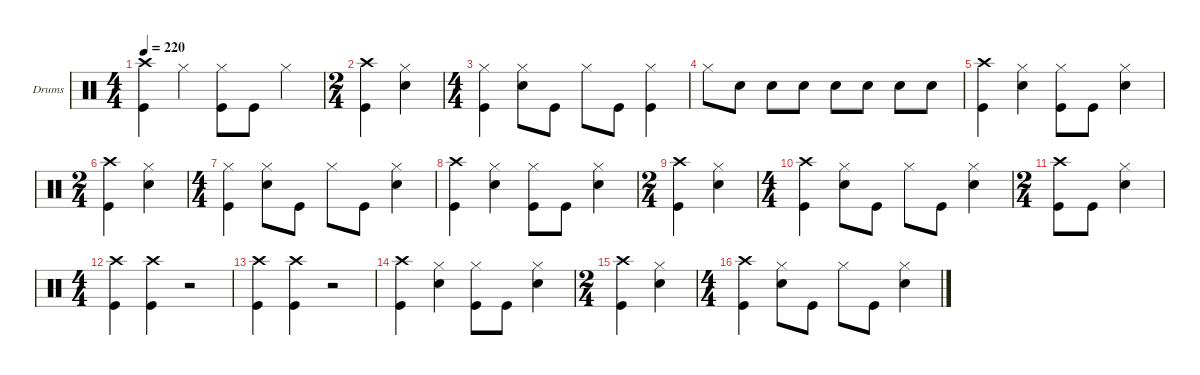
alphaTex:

\hideDynamics
\bracketExtendMode groupsimilarinstruments
\firstSystemTrackNameOrientation horizontal
\otherSystemsTrackNameOrientation horizontal
\track ("Drumkit" "Drums") {multiBarRest instrument percussion}
\staff {score}
\articulation defaults
\ts (4 4)
\tempo 220
\clef neutral
\ks c
("Kick (hit)" "Crash high (hit)").4{dy fff} "Hi-Hat (closed)".4 ("Hi-Hat (closed)" "Kick (hit)").8 "Kick (hit)".8 "Hi-Hat (closed)".4 |
\ts (2 4)
("Kick (hit)" "Crash high (hit)").4 ("Snare (hit) 2" "Hi-Hat (closed)").4 |
\ts (4 4)
("Kick (hit)" "Hi-Hat (closed)").4 ("Snare (hit) 2" "Hi-Hat (closed)").8 "Kick (hit)".8 "Hi-Hat (closed)".8 "Kick (hit)".8 ("Kick (hit)" "Hi-Hat (closed)").4 |
"Hi-Hat (closed)".8 "Snare (hit) 2".8 "Snare (hit) 2".8 "Snare (hit) 2".8 "Snare (hit) 2".8 "Snare (hit) 2".8 "Snare (hit) 2".8 "Snare (hit) 2".8 |
("Crash high (hit)" "Kick (hit)").4 ("Hi-Hat (closed)" "Snare (hit) 2").4 ("Hi-Hat (closed)" "Kick (hit)").8 "Kick (hit)".8 ("Snare (hit) 2" "Hi-Hat (closed)").4 |
\ts (2 4)
("Kick (hit)" "Crash high (hit)").4 ("Snare (hit) 2" "Hi-Hat (closed)").4 |
\ts (4 4)
("Kick (hit)" "Hi-Hat (closed)").4 ("Hi-Hat (closed)" "Snare (hit) 2").8 "Kick (hit)".8 "Hi-Hat (closed)".8 "Kick (hit)".8 ("Snare (hit) 2" "Hi-Hat (closed)").4 |
("Kick (hit)" "Crash high (hit)").4 ("Snare (hit) 2" "Hi-Hat (closed)").4 ("Kick (hit)" "Hi-Hat (closed)").8 "Kick (hit)".8 ("Snare (hit) 2" "Hi-Hat (closed)").4 |
\ts (2 4)
("Kick (hit)" "Crash high (hit)").4 ("Snare (hit) 2" "Hi-Hat (closed)").4 |
\ts (4 4)
("Kick (hit)" "Crash high (hit)").4 ("Snare (hit) 2" "Hi-Hat (closed)").8 "Kick (hit)".8 "Hi-Hat (closed)".8 "Kick (hit)".8 ("Hi-Hat (closed)" "Snare (hit) 2").4 |
\ts (2 4)
("Kick (hit)" "Crash high (hit)").8 "Kick (hit)".8 ("Snare (hit) 2" "Hi-Hat (closed)").4 |
\ts (4 4)
("Kick (hit)" "Crash high (hit)").4 ("Kick (hit)" "Crash high (hit)").4 r.2 |
("Kick (hit)" "Crash high (hit)").4 ("Crash high (hit)" "Kick (hit)").4 r.2 |
("Kick (hit)" "Crash high (hit)").4 ("Snare (hit) 2" "Hi-Hat (closed)").4 ("Kick (hit)" "Hi-Hat (closed)").8 "Kick (hit)".8 ("Snare (hit) 2" "Hi-Hat (closed)").4 |
\ts (2 4)
("Kick (hit)" "Crash high (hit)").4 ("Hi-Hat (closed)" "Snare (hit) 2").4 |
\ts (4 4)
("Kick (hit)" "Crash high (hit)").4 ("Snare (hit) 2" "Hi-Hat (closed)").8 "Kick (hit)".8 "Hi-Hat (closed)".8 "Kick (hit)".8 ("Snare (hit) 2" "Hi-Hat (closed)").4
